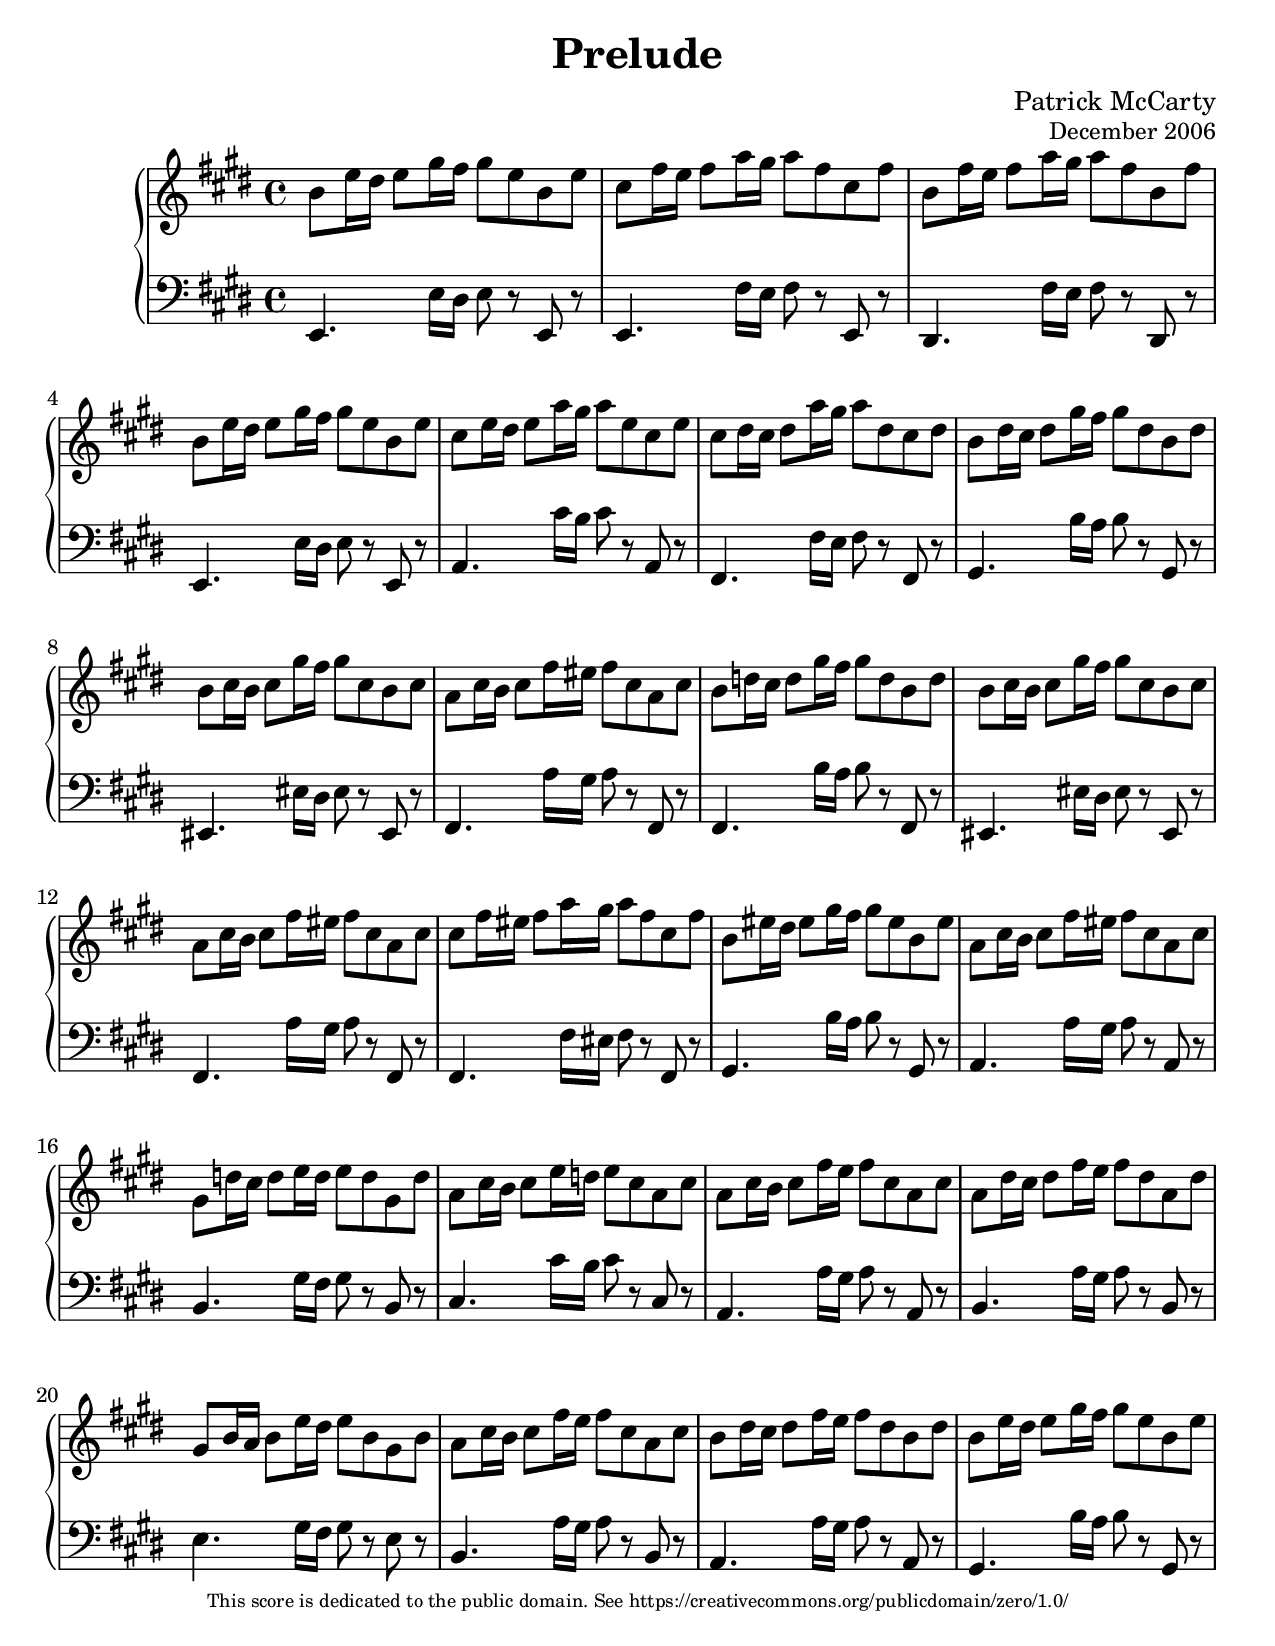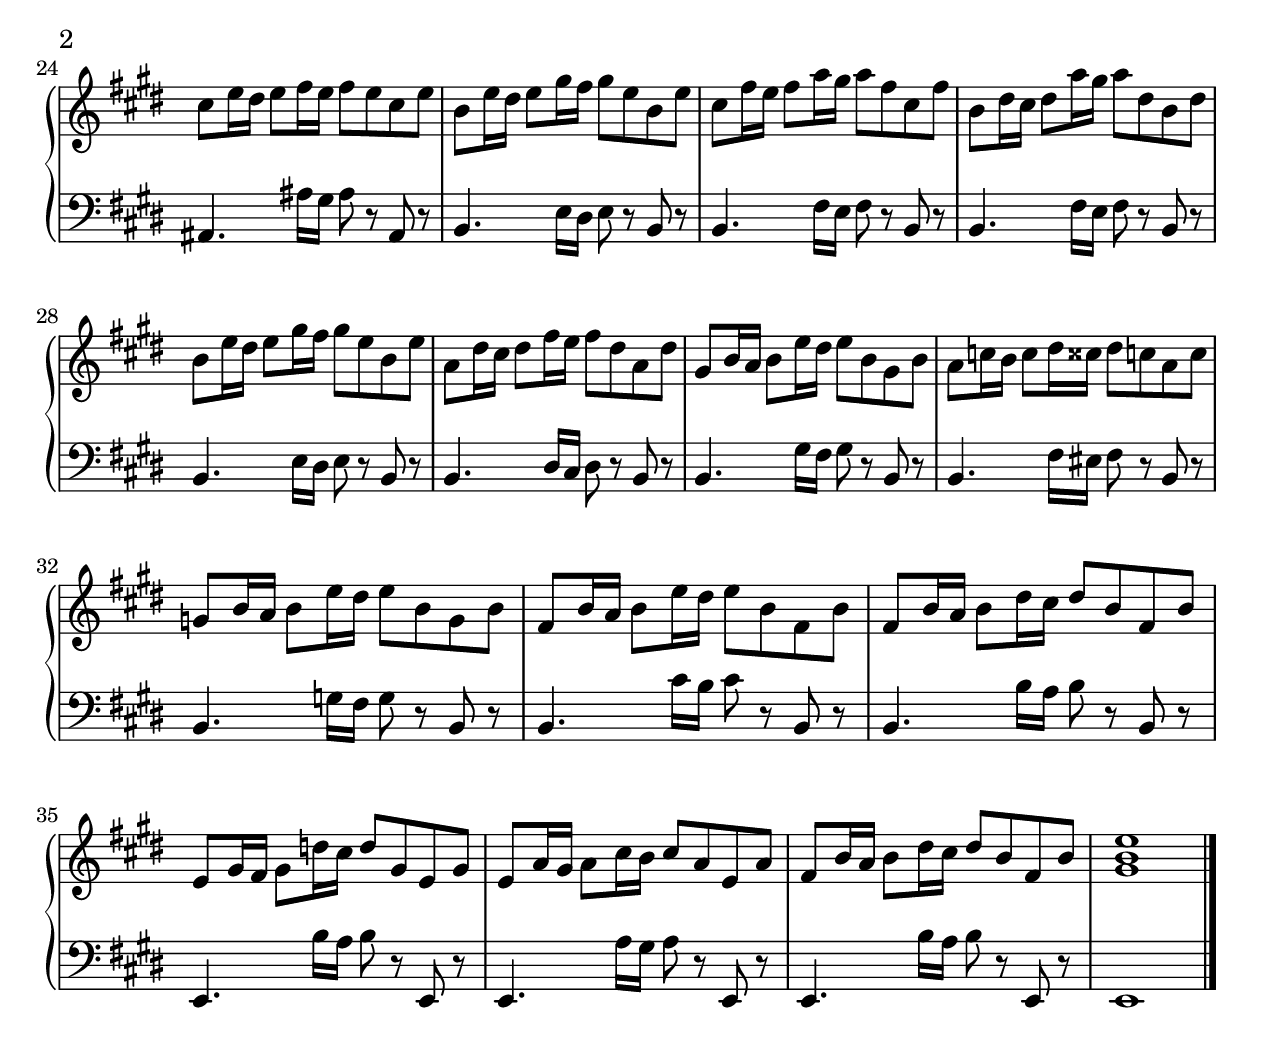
\version "2.18.2"

#(ly:set-option 'point-and-click #f)
#(set-global-staff-size 23)
#(set-default-paper-size "letter")

\header {
  title = "Prelude"
  composer = "Patrick McCarty"
  opus = \markup \smaller { "December 2006" }
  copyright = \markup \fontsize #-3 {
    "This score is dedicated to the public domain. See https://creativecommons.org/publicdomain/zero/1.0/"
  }
}

\paper {
  %annotate-spacing = ##t
}

\score {
  \new PianoStaff {
    <<
      \new Staff {
        \override Score.SpacingSpanner.common-shortest-duration = #(ly:make-moment 1/8)
        \override Staff.TimeSignature.style = #'()
        \time 4/4
        \key e \major
        \relative c'' {
          b8 e16 dis e8 gis16 fis gis8 e b e
          cis8 fis16 e fis8 a16 gis a8 fis cis fis
          b, fis'16 e fis8 a16 gis a8 fis b, fis'
          b, e16 dis e8 gis16 fis gis8 e b e
          cis e16 dis e8 a16 gis a8 e cis e
          cis dis16 cis dis8 a'16 gis a8 dis, cis dis
          b dis16 cis dis8 gis16 fis gis8 dis b dis
          b cis16 b cis8 gis'16 fis gis8 cis, b cis
          a cis16 b cis8 fis16 eis fis8 cis a cis
          b d16 cis d8 gis16 fis gis8 d b d
          b cis16 b cis8 gis'16 fis gis8 cis, b cis
          a cis16 b cis8 fis16 eis fis8 cis a cis
          cis fis16 eis fis8 a16 gis a8 fis cis fis
          b, eis16 dis eis8 gis16 fis gis8 eis b eis
          a, cis16 b cis8 fis16 eis fis8 cis a cis
          gis d'16 cis d8 e16 d e8 d gis, d'
          a cis16 b cis8 e16 d e8 cis a cis
          a cis16 b cis8 fis16 e fis8 cis a cis
          a dis16 cis dis8 fis16 e fis8 dis a dis
          gis, b16 a b8 e16 dis e8 b gis b
          a cis16 b cis8 fis16 e fis8 cis a cis
          b dis16 cis dis8 fis16 e fis8 dis b dis
          b e16 dis e8 gis16 fis gis8 e b e
          cis e16 dis e8 fis16 e fis8 e cis e
          b e16 dis e8 gis16 fis gis8 e b e
          cis fis16 e fis8 a16 gis a8 fis cis fis
          b, dis16 cis dis8 a'16 gis a8 dis, b dis
          b e16 dis e8 gis16 fis gis8 e b e
          a, dis16 cis dis8 fis16 e fis8 dis a dis
          gis, b16 a b8 e16 dis e8 b gis b
          a c16 b c8 dis16 cisis dis8 c a c
          g! b16 a b8 e16 dis e8 b g b
          fis b16 a b8 e16 dis e8 b fis b
          fis b16 a b8 dis16 cis dis8 b fis b
          e, gis16 fis gis8 d'16 cis d8 gis, e gis
          e a16 gis a8 cis16 b cis8 a e a
          fis b16 a b8 dis16 cis dis8 b fis b
          \override Voice.Arpeggio.transparent = ##t
          <gis b e>1\arpeggio \bar "|."
        }
      }
      \new Staff {
        \clef bass
        \override Staff.TimeSignature.style = #'()
        \override Score.SpacingSpanner.common-shortest-duration = #(ly:make-moment 1/8)
        \time 4/4
        \key e \major
        \relative c {
          e,4. e'16 dis e8 r e, r
          e4. fis'16 e fis8 r e, r
          dis4. fis'16 e fis8 r dis, r
          e4. e'16 dis e8 r e, r
          a4. cis'16 b cis8 r a, r
          fis4. fis'16 e fis8 r fis, r
          gis4. b'16 a b8 r gis, r
          eis4. eis'16 dis eis8 r eis, r
          fis4. a'16 gis a8 r fis, r
          fis4. b'16 a b8 r fis, r
          eis4. eis'16 dis eis8 r eis, r
          fis4. a'16 gis a8 r fis, r
          fis4. fis'16 eis fis8 r fis, r
          gis4. b'16 a b8 r gis, r
          a4. a'16 gis a8 r a, r
          b4. gis'16 fis gis8 r b, r
          cis4. cis'16 b cis8 r cis, r
          a4. a'16 gis a8 r a, r
          b4. a'16 gis a8 r b, r
          e4. gis16 fis gis8 r e r
          b4. a'16 gis a8 r b, r
          a4. a'16 gis a8 r a, r
          gis4. b'16 a b8 r gis, r
          ais4. ais'16 gis ais8 r ais, r
          b4. e16 dis e8 r b r
          b4. fis'16 e fis8 r b, r
          b4. fis'16 e fis8 r b, r
          b4. e16 dis e8 r b r
          b4. dis16 cis dis8 r b r
          b4. gis'16 fis gis8 r b, r
          b4. fis'16 eis fis8 r b, r
          b4. g'!16 fis g8 r b, r
          b4. cis'16 b cis8 r b, r
          b4. b'16 a b8 r b, r
          e,4. b''16 a b8 r e,, r
          e4. a'16 gis a8 r e, r
          e4. b''16 a b8 r e,, r
          e1 \bar "|."
        }
      }
    >>
  }
}


% vim: ft=lilypond sw=2 et sts=2
